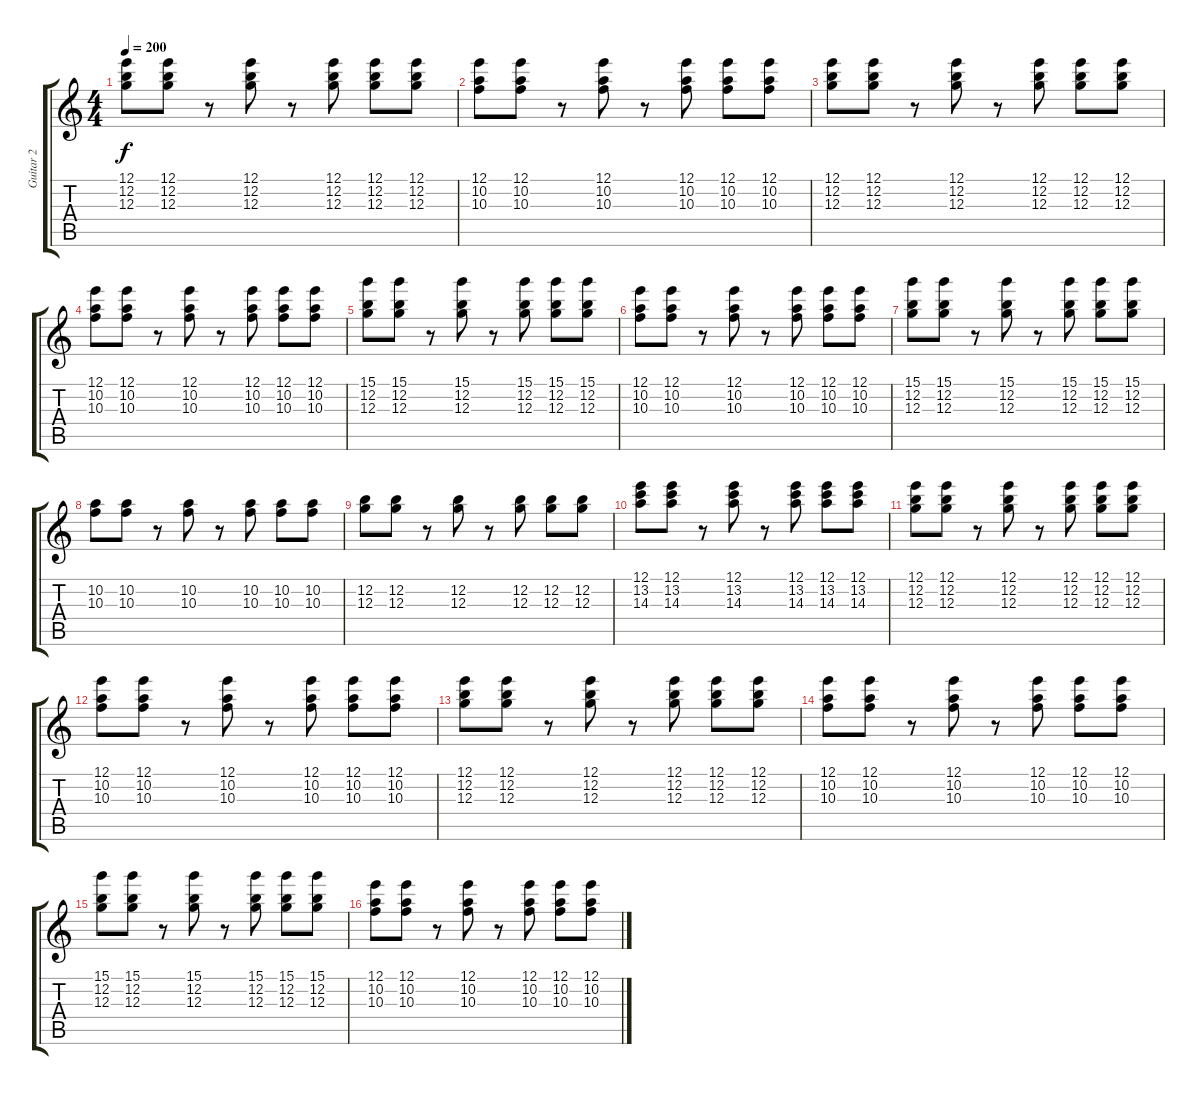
\track ("Guitar 2" "Guitar 2") {instrument overdrivenguitar}
\staff {score tabs}
\tuning (E4 B3 G3 D3 A2 E2) {hide}
\ts (4 4)
\tempo 200
\clef g2
\ks c
(12.1 12.2 12.3).8{dy f} (12.1 12.2 12.3).8 r.8 (12.1 12.2 12.3).8 r.8 (12.1 12.2 12.3).8 (12.1 12.2 12.3).8 (12.1 12.2 12.3).8 |
(12.1 10.2 10.3).8 (12.1 10.2 10.3).8 r.8 (12.1 10.2 10.3).8 r.8 (12.1 10.2 10.3).8 (12.1 10.2 10.3).8 (12.1 10.2 10.3).8 |
(12.1 12.2 12.3).8 (12.1 12.2 12.3).8 r.8 (12.1 12.2 12.3).8 r.8 (12.1 12.2 12.3).8 (12.1 12.2 12.3).8 (12.1 12.2 12.3).8 |
(12.1 10.2 10.3).8 (12.1 10.2 10.3).8 r.8 (12.1 10.2 10.3).8 r.8 (12.1 10.2 10.3).8 (12.1 10.2 10.3).8 (12.1 10.2 10.3).8 |
(15.1 12.2 12.3).8 (15.1 12.2 12.3).8 r.8 (15.1 12.2 12.3).8 r.8 (15.1 12.2 12.3).8 (15.1 12.2 12.3).8 (15.1 12.2 12.3).8 |
(12.1 10.2 10.3).8 (12.1 10.2 10.3).8 r.8 (12.1 10.2 10.3).8 r.8 (12.1 10.2 10.3).8 (12.1 10.2 10.3).8 (12.1 10.2 10.3).8 |
(15.1 12.2 12.3).8 (15.1 12.2 12.3).8 r.8 (15.1 12.2 12.3).8 r.8 (15.1 12.2 12.3).8 (15.1 12.2 12.3).8 (15.1 12.2 12.3).8 |
(10.2 10.3).8 (10.2 10.3).8 r.8 (10.2 10.3).8 r.8 (10.2 10.3).8 (10.2 10.3).8 (10.2 10.3).8 |
(12.2 12.3).8 (12.2 12.3).8 r.8 (12.2 12.3).8 r.8 (12.2 12.3).8 (12.2 12.3).8 (12.2 12.3).8 |
(12.1 13.2 14.3).8 (12.1 13.2 14.3).8 r.8 (12.1 13.2 14.3).8 r.8 (12.1 13.2 14.3).8 (12.1 13.2 14.3).8 (12.1 13.2 14.3).8 |
(12.1 12.2 12.3).8 (12.1 12.2 12.3).8 r.8 (12.1 12.2 12.3).8 r.8 (12.1 12.2 12.3).8 (12.1 12.2 12.3).8 (12.1 12.2 12.3).8 |
(12.1 10.2 10.3).8 (12.1 10.2 10.3).8 r.8 (12.1 10.2 10.3).8 r.8 (12.1 10.2 10.3).8 (12.1 10.2 10.3).8 (12.1 10.2 10.3).8 |
(12.1 12.2 12.3).8 (12.1 12.2 12.3).8 r.8 (12.1 12.2 12.3).8 r.8 (12.1 12.2 12.3).8 (12.1 12.2 12.3).8 (12.1 12.2 12.3).8 |
(12.1 10.2 10.3).8 (12.1 10.2 10.3).8 r.8 (12.1 10.2 10.3).8 r.8 (12.1 10.2 10.3).8 (12.1 10.2 10.3).8 (12.1 10.2 10.3).8 |
(15.1 12.2 12.3).8 (15.1 12.2 12.3).8 r.8 (15.1 12.2 12.3).8 r.8 (15.1 12.2 12.3).8 (15.1 12.2 12.3).8 (15.1 12.2 12.3).8 |
(12.1 10.2 10.3).8 (12.1 10.2 10.3).8 r.8 (12.1 10.2 10.3).8 r.8 (12.1 10.2 10.3).8 (12.1 10.2 10.3).8 (12.1 10.2 10.3).8
